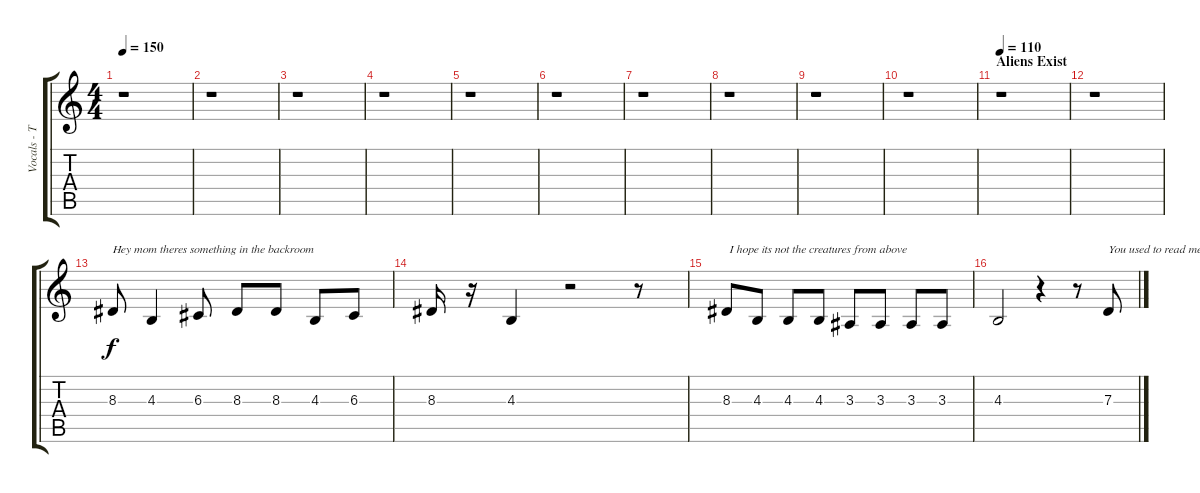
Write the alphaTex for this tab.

\track ("Vocals - Tom " "Vocals - T") {instrument tenorsax}
\staff {score tabs}
\tuning (E4 B3 G3 D3 A2 E2) {hide}
\ts (4 4)
\tempo 150
\clef g2
\ks c
r.1{dy f} |
r.1 |
r.1 |
r.1 |
r.1 |
r.1 |
r.1 |
r.1 |
r.1 |
r.1 |
\section ("" "Aliens Exist")
\tempo 110
r.1 |
r.1 |
8.3.8{txt "Hey mom theres something in the backroom"} 4.3.4 6.3.8 8.3.8 8.3.8 4.3.8 6.3.8 |
8.3.16 r.16 4.3.4 r.2 r.8 |
8.3.8{txt " I hope its not the creatures from above"} 4.3.8 4.3.8 4.3.8 3.3.8 3.3.8 3.3.8 3.3.8 |
4.3.2 r.4 r.8 7.3.8{txt "You used to read me stories"}
